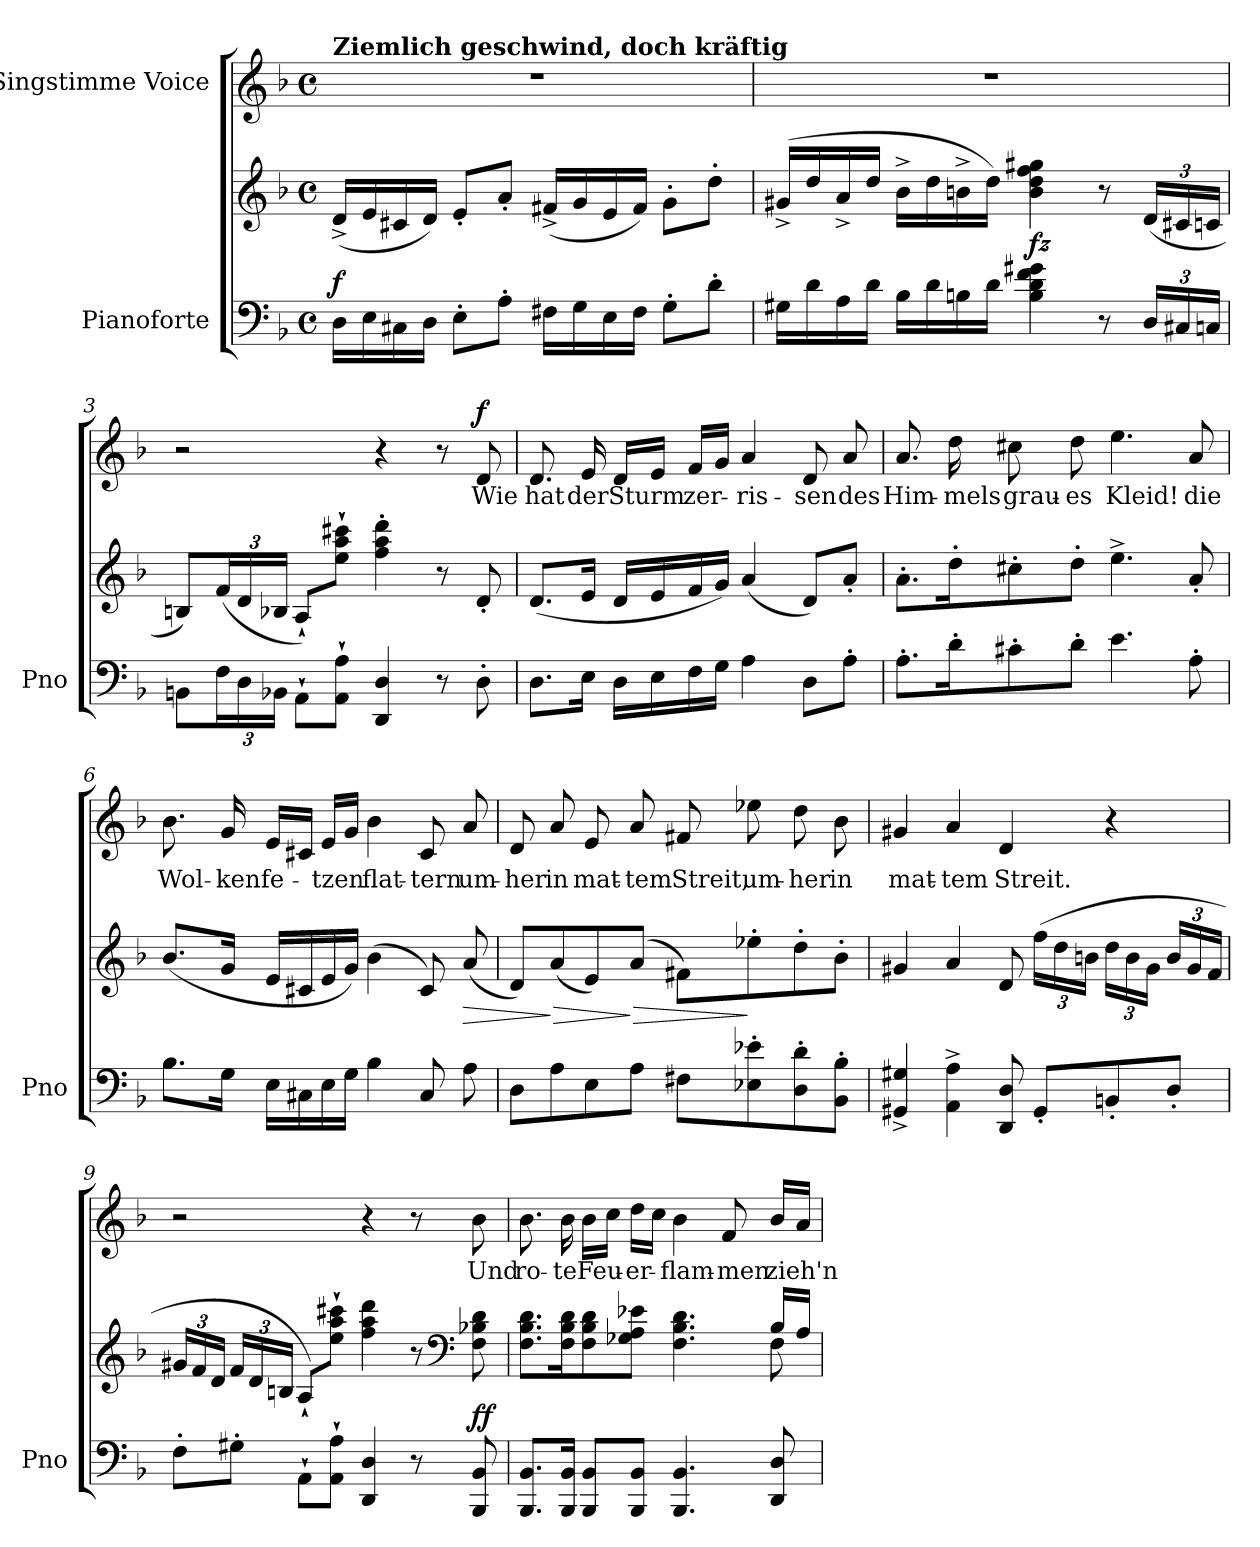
**kern	**kern	**dynam	**kern	**text	**dynam
*part2	*part2	*part2	*part1	*part1	*part1
*staff3	*staff2	*staff2/3	*staff1	*staff1	*staff1
*I"Pianoforte	*	*	*I"Singstimme Voice	*	*
*I'Pno	*	*	*	*	*
*clefF4	*clefG2	*	*clefG2	*	*
*k[b-]	*k[b-]	*	*k[b-]	*	*
*M4/4	*M4/4	*	*M4/4	*	*
*met(c)	*met(c)	*	*met(c)	*	*
=1	=1	=1	=1	=1	=1
!	!	!	!LO:TX:a:B:t=Ziemlich geschwind, doch kräftig	!	!
!	!	!LO:DY:a=2	!	!	!
16D\LL	(16d^/LL	f	1r	.	.
16E\	16e/	.	.	.	.
16C#X\	16c#X/	.	.	.	.
16D\JJ	16d/JJ)	.	.	.	.
8E'\L	8e'/L	.	.	.	.
8A'\J	8a'/J	.	.	.	.
16F#X\LL	(16f#X^/LL	.	.	.	.
16G\	16g/	.	.	.	.
16E\	16e/	.	.	.	.
16F#\JJ	16f#/JJ)	.	.	.	.
8G'\L	8g'\L	.	.	.	.
8d'\J	8dd'\J	.	.	.	.
=2	=2	=2	=2	=2	=2
16G#X\LL	(16g#X^</LL	.	1r	.	.
16d\	16dd/	.	.	.	.
16A\	16a^</	.	.	.	.
16d\JJ	16dd/JJ	.	.	.	.
16B-\LL	16b-^<\LL	.	.	.	.
16d\	16dd\	.	.	.	.
16Bn\	16bn^<\	.	.	.	.
16d\JJ	16dd\JJ)	.	.	.	.
!	!	!LO:DY:b	!	!	!
4B\ 4d\ 4f\ 4g#X\	4b\ 4dd\ 4ff\ 4gg#X\	fz	.	.	.
8r	8r	.	.	.	.
*Xbrackettup	*Xbrackettup	*	*	*	*
24D/LL	(24d/LL	.	.	.	.
24C#X/	24c#X/	.	.	.	.
24Cn/JJ	24cn/JJ	.	.	.	.
!!LO:LB:g=z
=3	=3	=3	=3	=3	=3
8BBn\L	8Bn/L)	.	2r	.	.
*brackettup	*brackettup	*	*	*	*
24F\L	(24f/L	.	.	.	.
24D\	24d/	.	.	.	.
24BB-X\JJ	24B-X/JJ	.	.	.	.
8AA`\L	8A`/L)	.	.	.	.
8AA\` 8A\`J	8ee\` 8aa\` 8ccc#X\`J	.	.	.	.
4DD/ 4D/	4ff\' 4aa\' 4ddd\'	.	4r	.	.
8r	8r	.	8r	.	.
!	!	!	!	!LO:LY:b	!LO:DY:a
8D'\	8d'/	.	8d/	Wie	f
=4	=4	=4	=4	=4	=4
!	!	!	!	!LO:LY:b	!
8.D\L	(8.d/L	.	8.d/	hat	.
!	!	!	!	!LO:LY:b	!
16E\Jk	16e/Jk	.	16e/	der	.
!	!	!	!	!LO:LY:b	!
16D\LL	16d/LL	.	16d/LL	Sturm	.
16E\	16e/	.	16e/JJ	.	.
!	!	!	!	!LO:LY:b	!
16F\	16f/	.	16f/LL	zer-	.
16G\JJ	16g/JJ)	.	16g/JJ	.	.
!	!	!	!	!LO:LY:b	!
4A\	(4a/	.	4a/	-ris-	.
!	!	!	!	!LO:LY:b	!
8D\L	8d/L)	.	8d/	-sen	.
!	!	!	!	!LO:LY:b	!
8A'\J	8a'/J	.	8a/	des	.
=5	=5	=5	=5	=5	=5
!	!	!	!	!LO:LY:b	!
8.A'\L	8.a'\L	.	8.a/	Him-	.
!	!	!	!	!LO:LY:b	!
16d'\K	16dd'\K	.	16dd\	-mels	.
!	!	!	!	!LO:LY:b	!
8c#X'\	8cc#X'\	.	8cc#X\	grau-	.
!	!	!	!	!LO:LY:b	!
8d'\J	8dd'\J	.	8dd\	-es	.
!	!	!	!	!LO:LY:b	!
4.e\	4.ee^<\	.	4.ee\	Kleid!	.
!	!	!	!	!LO:LY:b	!
8A'\	8a'/	.	8a/	die	.
!!LO:LB:g=z
=6	=6	=6	=6	=6	=6
!	!	!	!	!LO:LY:b	!
8.B-\L	(8.b-/L	.	8.b-\	Wol-	.
!	!	!	!	!LO:LY:b	!
16G\Jk	16g/Jk	.	16g/	-ken	.
!	!	!	!	!LO:LY:b	!
16E\LL	16e/LL	.	16e/LL	fe-	.
16C#X\	16c#X/	.	16c#X/JJ	.	.
!	!	!	!	!LO:LY:b	!
16E\	16e/	.	16e/LL	-tzen	.
16G\JJ	16g/JJ)	.	16g/JJ	.	.
!	!	!	!	!LO:LY:b	!
4B-\	(4b-\	.	4b-\	flat-	.
!	!	!	!	!LO:LY:b	!
8C#/	8c#/)	.	8c#/	-tern	.
!	!	!LO:HP:b	!	!LO:LY:b	!
8A\	(8a/	>	8a/	um-	.
=7	=7	=7	=7	=7	=7
!	!	!	!	!LO:LY:b	!
8D\L	8d/L)	.	8d/	-her	.
!	!	!LO:HP:n=1:b	!	!LO:LY:b	!
8A\	(8a/	] >	8a/	in	.
!	!	!	!	!LO:LY:b	!
8E\	8e/)	.	8e/	mat-	.
!	!	!LO:HP:n=1:b	!	!LO:LY:b	!
8A\J	(8a/J	] >	8a/	-tem	.
!	!	!	!	!LO:LY:b	!
8F#X\L	8f#X\L)	.	8f#X/	Streit,	.
!	!	!	!	!LO:LY:b	!
8E-X\' 8e-X\'	8ee-X'\	]	8ee-X\	um-	.
!	!	!	!	!LO:LY:b	!
8D\' 8d\'	8dd'\	.	8dd\	-her	.
!	!	!	!	!LO:LY:b	!
8BB-\' 8B-\'J	8b-'\J	.	8b-\	in	.
=8	=8	=8	=8	=8	=8
!	!	!	!	!LO:LY:b	!
4GG#X/^> 4G#X/^>	4g#X/	.	4g#X/	mat-	.
!	!	!	!	!LO:LY:b	!
4AA\^ 4A\^	4a/	.	4a/	-tem	.
!	!	!	!	!LO:LY:b	!
8DD/ 8D/	8d/	.	4d/	Streit.	.
*	*Xbrackettup	*	*	*	*
8GG#'/L	(24ff\LL	.	.	.	.
.	24dd\	.	.	.	.
.	24bn\JJ	.	.	.	.
8BBn'/	24dd\LL	.	4r	.	.
.	24b\	.	.	.	.
.	24g#\JJ	.	.	.	.
8D'/J	24b/LL	.	.	.	.
.	24g#/	.	.	.	.
.	24f/JJ	.	.	.	.
!!LO:LB:g=z
=9	=9	=9	=9	=9	=9
8F'\L	24g#X/LL	.	2r	.	.
.	24f/	.	.	.	.
.	24d/JJ	.	.	.	.
8G#X'\J	24f/LL	.	.	.	.
.	24d/	.	.	.	.
.	24Bn/JJ	.	.	.	.
8AA`\L	8A`/L)	.	.	.	.
8AA\` 8A\`J	8ee\` 8aa\` 8ccc#X\`J	.	.	.	.
4DD/ 4D/	4ff\ 4aa\ 4ddd\	.	4r	.	.
8r	8r	.	8r	.	.
*	*clefF4	*	*	*	*
!	!	!LO:DY:a=2	!	!LO:LY:b	!
8BBB-/ 8BB-/	8F\ 8B-X\ 8d\	ff	8b-\	Und	.
=10	=10	=10	=10	=10	=10
*	*^	*	*	*	*
!	!	!	!	!	!LO:LY:b	!
8.BBB-/ 8.BB-/L	8.F\ 8.B-\ 8.d\L	2ryy	.	8.b-\	ro-	.
!	!	!	!	!	!LO:LY:b	!
16BBB-/ 16BB-/Jk	16F\ 16B-\ 16d\K	.	.	16b-\	-te	.
!	!	!	!	!	!LO:LY:b	!
8BBB-/ 8BB-/L	8F\ 8B-\ 8d\	.	.	16b-\LL	Feu-	.
.	.	.	.	16cc\JJ	.	.
!	!	!	!	!	!LO:LY:b	!
8BBB-/ 8BB-/J	8G-X\ 8A\ 8e-X\J	.	.	16dd\LL	-er-	.
.	.	.	.	16cc\JJ	.	.
!	!	!	!	!	!LO:LY:b	!
4.BBB-/ 4.BB-/	4.F\ 4.B-\ 4.d\	4ryy	.	4b-\	-flam-	.
!	!	!	!	!	!LO:LY:b	!
.	.	8ryy	.	8f/	-men	.
!	!	!	!	!	!LO:LY:b	!
8DD/ 8D/	16B-/LL	8F\	.	16b-/LL	zieh'n	.
.	16A/JJ	.	.	16a/JJ	.	.
*	*v	*v	*	*	*	*
=	=	=	=	=	=
*-	*-	*-	*-	*-	*-
